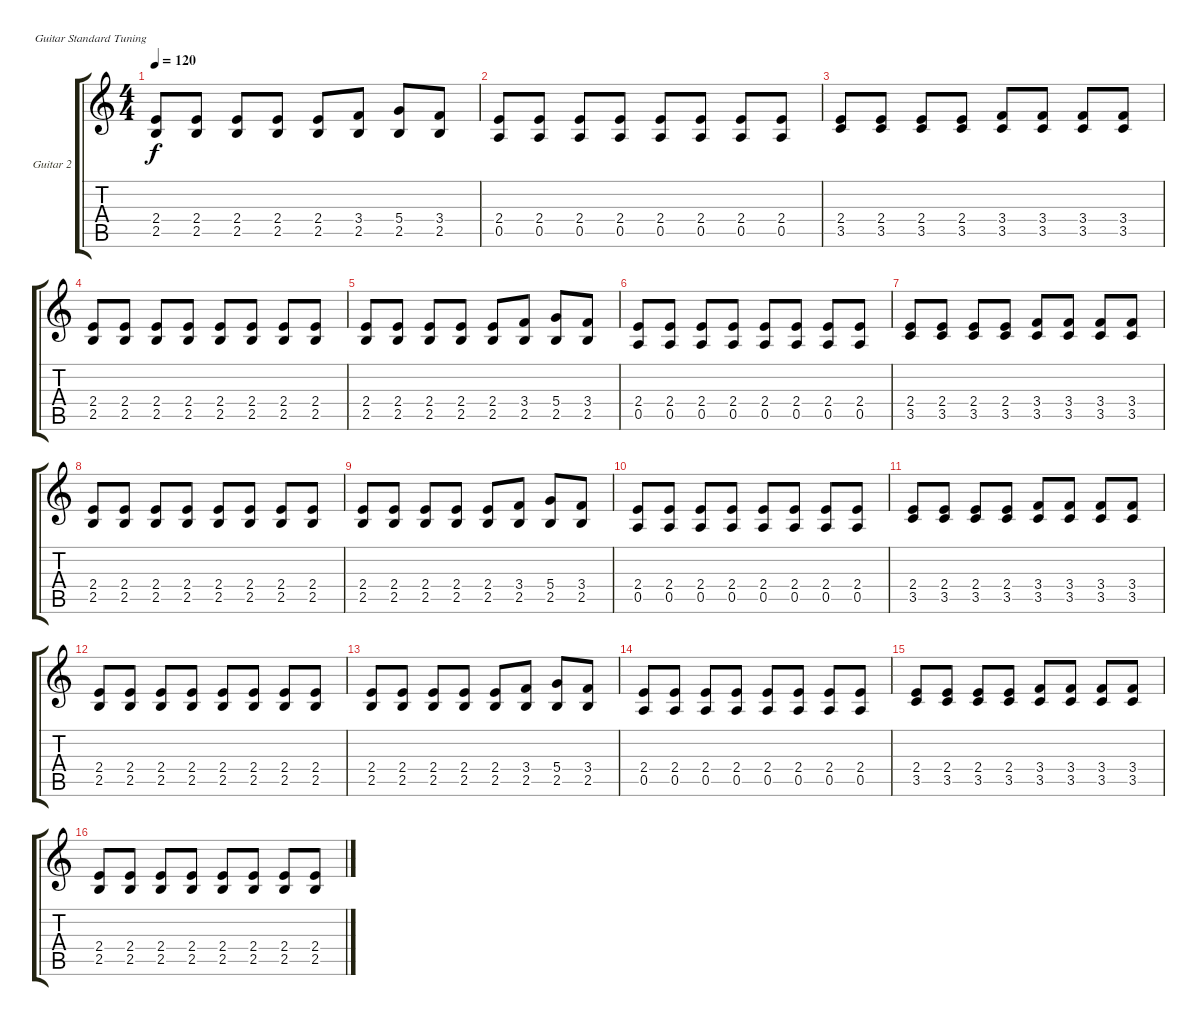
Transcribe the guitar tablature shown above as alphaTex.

\defaultSystemsLayout 4
\bracketExtendMode groupsimilarinstruments
\firstSystemTrackNameOrientation horizontal
\otherSystemsTrackNameOrientation horizontal
\track ("Guitar 2" "Guitar 2") {instrument distortionguitar}
\staff {score tabs}
\tuning (E4 B3 G3 D3 A2 E2)
\ts (4 4)
\tempo 120
\clef g2
\ks c
(2.5 2.4).8{dy f} (2.5 2.4).8 (2.5 2.4).8 (2.5 2.4).8 (2.5 2.4).8 (2.5 3.4).8 (2.5 5.4).8 (2.5 3.4).8 |
(0.5 2.4).8 (0.5 2.4).8 (0.5 2.4).8 (0.5 2.4).8 (0.5 2.4).8 (0.5 2.4).8 (0.5 2.4).8 (0.5 2.4).8 |
(3.5 2.4).8 (3.5 2.4).8 (3.5 2.4).8 (3.5 2.4).8 (3.5 3.4).8 (3.5 3.4).8 (3.5 3.4).8 (3.5 3.4).8 |
(2.5 2.4).8 (2.5 2.4).8 (2.5 2.4).8 (2.5 2.4).8 (2.5 2.4).8 (2.5 2.4).8 (2.5 2.4).8 (2.5 2.4).8 |
(2.5 2.4).8 (2.5 2.4).8 (2.5 2.4).8 (2.5 2.4).8 (2.5 2.4).8 (2.5 3.4).8 (2.5 5.4).8 (2.5 3.4).8 |
(0.5 2.4).8 (0.5 2.4).8 (0.5 2.4).8 (0.5 2.4).8 (0.5 2.4).8 (0.5 2.4).8 (0.5 2.4).8 (0.5 2.4).8 |
(3.5 2.4).8 (3.5 2.4).8 (3.5 2.4).8 (3.5 2.4).8 (3.5 3.4).8 (3.5 3.4).8 (3.5 3.4).8 (3.5 3.4).8 |
(2.5 2.4).8 (2.5 2.4).8 (2.5 2.4).8 (2.5 2.4).8 (2.5 2.4).8 (2.5 2.4).8 (2.5 2.4).8 (2.5 2.4).8 |
(2.5 2.4).8 (2.5 2.4).8 (2.5 2.4).8 (2.5 2.4).8 (2.5 2.4).8 (2.5 3.4).8 (2.5 5.4).8 (2.5 3.4).8 |
(0.5 2.4).8 (0.5 2.4).8 (0.5 2.4).8 (0.5 2.4).8 (0.5 2.4).8 (0.5 2.4).8 (0.5 2.4).8 (0.5 2.4).8 |
(3.5 2.4).8 (3.5 2.4).8 (3.5 2.4).8 (3.5 2.4).8 (3.5 3.4).8 (3.5 3.4).8 (3.5 3.4).8 (3.5 3.4).8 |
(2.5 2.4).8 (2.5 2.4).8 (2.5 2.4).8 (2.5 2.4).8 (2.5 2.4).8 (2.5 2.4).8 (2.5 2.4).8 (2.5 2.4).8 |
(2.5 2.4).8 (2.5 2.4).8 (2.5 2.4).8 (2.5 2.4).8 (2.5 2.4).8 (2.5 3.4).8 (2.5 5.4).8 (2.5 3.4).8 |
(0.5 2.4).8 (0.5 2.4).8 (0.5 2.4).8 (0.5 2.4).8 (0.5 2.4).8 (0.5 2.4).8 (0.5 2.4).8 (0.5 2.4).8 |
(3.5 2.4).8 (3.5 2.4).8 (3.5 2.4).8 (3.5 2.4).8 (3.5 3.4).8 (3.5 3.4).8 (3.5 3.4).8 (3.5 3.4).8 |
(2.5 2.4).8 (2.5 2.4).8 (2.5 2.4).8 (2.5 2.4).8 (2.5 2.4).8 (2.5 2.4).8 (2.5 2.4).8 (2.5 2.4).8
